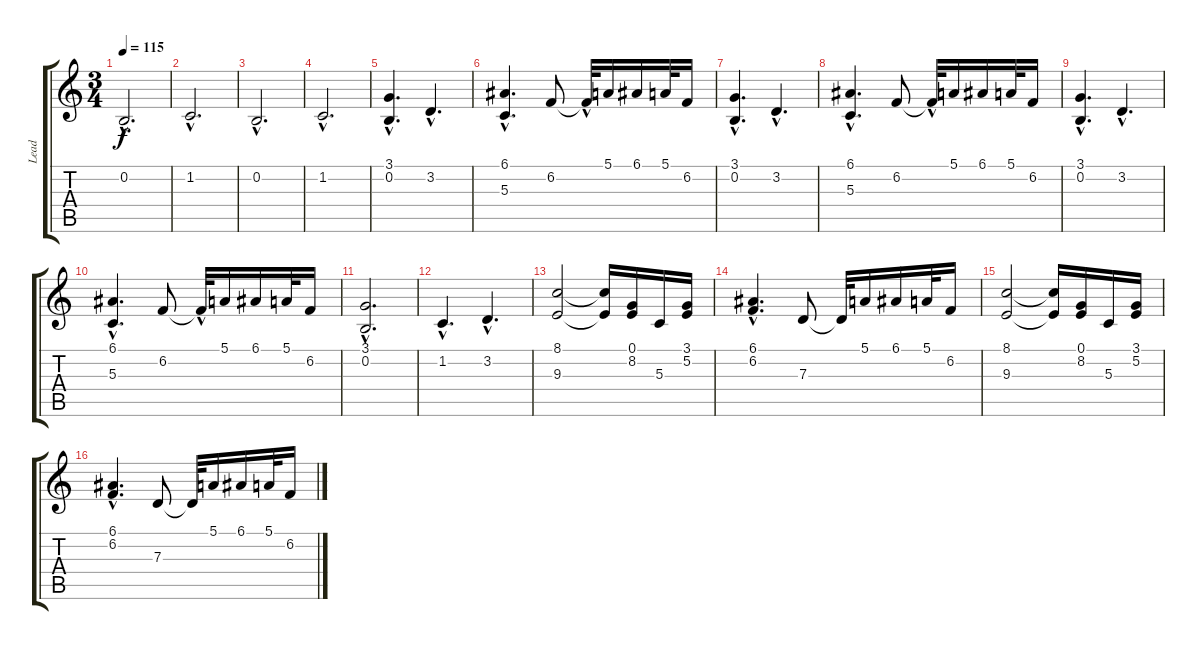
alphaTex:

\track ("Lead" "Lead") {instrument trumpet}
\staff {score tabs}
\tuning (E4 B3 G3 D3 A2 E2) {hide}
\ts (3 4)
\tempo 115
\clef g2
\ks c
0.2{hac}.2{d dy f instrument trumpet} |
1.2{hac}.2{d} |
0.2{hac}.2{d} |
1.2{hac}.2{d} |
(3.1{hac} 0.2{hac}).4{d} 3.2{hac}.4{d} |
(6.1 5.3{hac}).4{d} 6.2.8 6.2{hac t}.32 5.1.16 6.1.16 5.1.32 6.2.16 |
(3.1{hac} 0.2{hac}).4{d} 3.2{hac}.4{d} |
(6.1 5.3{hac}).4{d} 6.2.8 6.2{hac t}.32 5.1.16 6.1.16 5.1.32 6.2.16 |
(3.1{hac} 0.2{hac}).4{d} 3.2{hac}.4{d} |
(6.1 5.3{hac}).4{d} 6.2.8 6.2{hac t}.32 5.1.16 6.1.16 5.1.32 6.2.16 |
(3.1 0.2{hac}).2{d} |
1.2{hac}.4{d} 3.2{hac}.4{d} |
(8.1 9.3).2 (8.1{t} 9.3{t}).16 (0.1 8.2).16 5.3.16 (3.1 5.2).16 |
(6.1 6.2{hac}).4{d} 7.3.8 7.3{t}.32 5.1.16 6.1.16 5.1.32 6.2.16 |
(8.1 9.3).2 (8.1{t} 9.3{t}).16 (0.1 8.2).16 5.3.16 (3.1 5.2).16 |
(6.1 6.2{hac}).4{d} 7.3.8 7.3{t}.32 5.1.16 6.1.16 5.1.32 6.2.16
